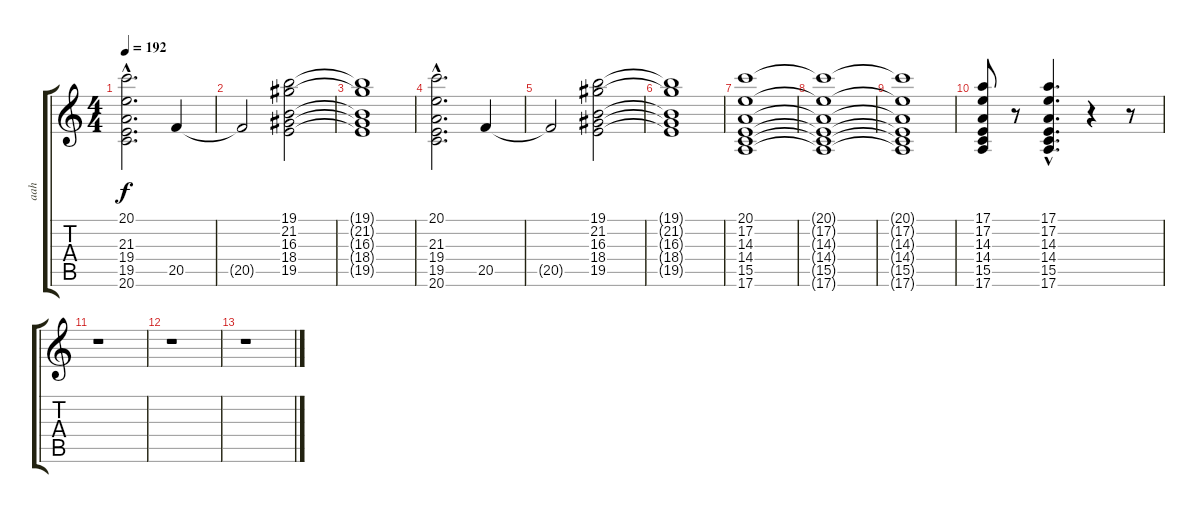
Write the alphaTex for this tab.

\track ("aah" "aah") {instrument choiraahs}
\staff {score tabs}
\tuning (E4 B3 G3 D3 A2 E2) {hide}
\ts (4 4)
\tempo 192
\clef g2
\ks c
(20.1 21.3 19.4 19.5{hac} 20.6).2{d dy f} 20.5.4 |
20.5{t}.2 (19.1 21.2 16.3 18.4 19.5).2 |
(19.1{t} 21.2{t} 16.3{t} 18.4{t} 19.5{t}).1 |
(20.1 21.3 19.4 19.5{hac} 20.6).2{d} 20.5.4 |
20.5{t}.2 (19.1 21.2 16.3 18.4 19.5).2 |
(19.1{t} 21.2{t} 16.3{t} 18.4{t} 19.5{t}).1 |
(20.1 17.2 14.3 14.4 15.5 17.6).1 |
(20.1{t} 17.2{t} 14.3{t} 14.4{t} 15.5{t} 17.6{t}).1 |
(20.1{t} 17.2{t} 14.3{t} 14.4{t} 15.5{t} 17.6{t}).1 |
(17.1 17.2 14.3 14.4 15.5 17.6).8 r.8 (17.1{hac} 17.2{hac} 14.3{hac} 14.4{hac} 15.5{hac} 17.6{hac}).4{d} r.4 r.8 |
r.1 |
r.1 |
r.1
